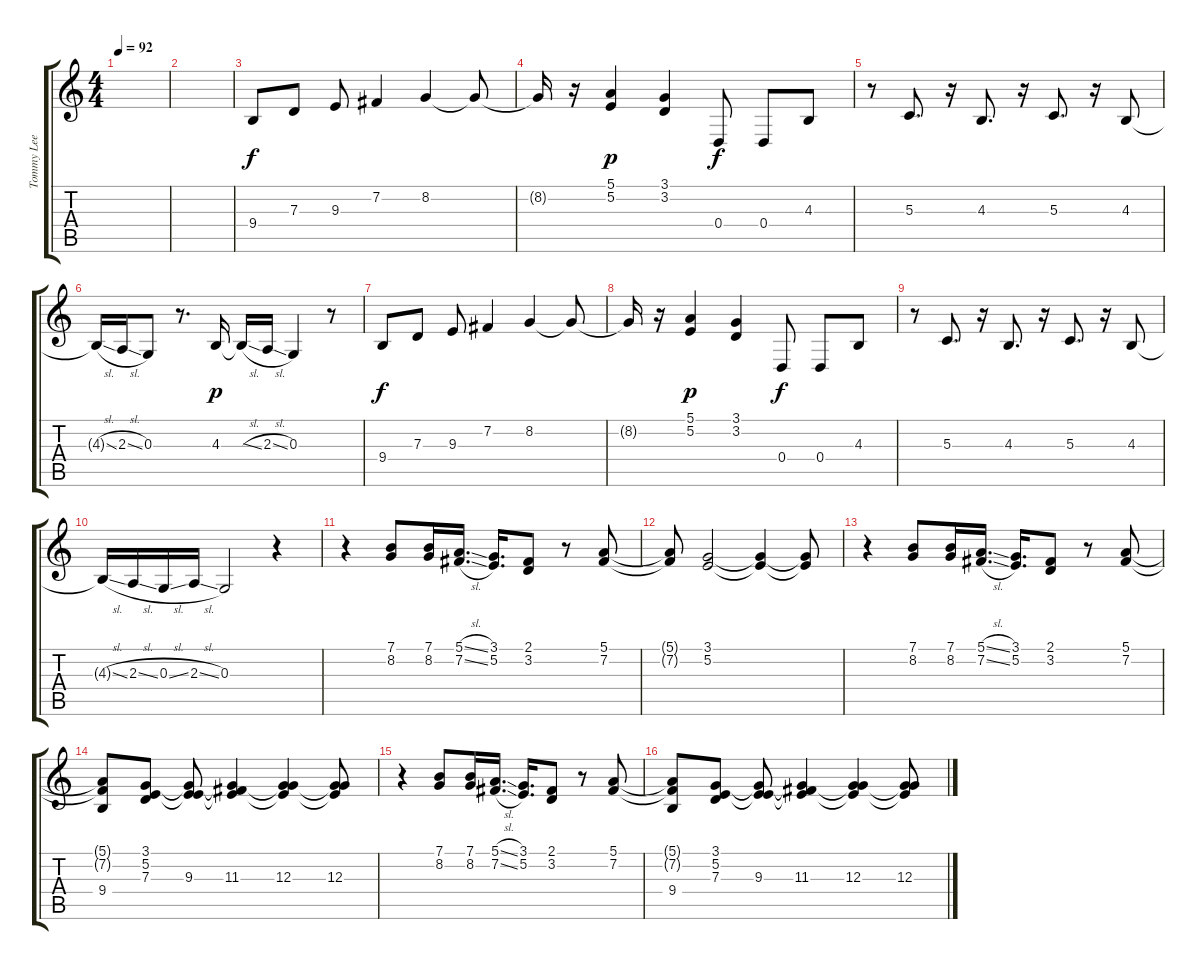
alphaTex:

\track ("Tommy Lee Singin'" "Tommy Lee ") {instrument clarinet}
\staff {score tabs}
\tuning (E4 B3 G3 D3 A2 D2) {hide}
\ts (4 4)
\tempo 92
\clef g2
\ks c
|
|
9.4.8{dy f} 7.3.8 9.3.8 7.2.4 8.2.4 8.2{t}.8 |
8.2{t}.16 r.16 (5.1 5.2).4{dy p} (3.1 3.2).4 0.4.8{dy f} 0.4.8 4.3.8 |
r.8 5.3.8{d} r.16 4.3.8{d} r.16 5.3.8{d} r.16 4.3.8 |
4.3{sl t}.16 2.3{sl}.16 0.3.8 r.8{d} 4.3.16{dy p} 4.3{sl t}.16 2.3{sl}.16 0.3.4 r.8 |
9.4.8{dy f} 7.3.8 9.3.8 7.2.4 8.2.4 8.2{t}.8 |
8.2{t}.16 r.16 (5.1 5.2).4{dy p} (3.1 3.2).4 0.4.8{dy f} 0.4.8 4.3.8 |
r.8 5.3.8{d} r.16 4.3.8{d} r.16 5.3.8{d} r.16 4.3.8 |
4.3{sl t}.16 2.3{sl}.16 0.3{sl}.16 2.3{sl}.16 0.3.2 r.4 |
r.4 (7.1 8.2).8 (7.1 8.2).16 (5.1{sl} 7.2{sl}).16{d} (3.1 5.2).16{d} (2.1 3.2).8 r.8 (5.1 7.2).8 |
(5.1{t} 7.2{t}).8 (3.1 5.2).2 (3.1{t} 5.2{t}).4 (3.1{t} 5.2{t}).8 |
r.4 (7.1 8.2).8 (7.1 8.2).16 (5.1{sl} 7.2{sl}).16{d} (3.1 5.2).16{d} (2.1 3.2).8 r.8 (5.1 7.2).8 |
(5.1{t} 7.2{t} 9.4).8 (3.1 5.2 7.3).8 (3.1{t} 5.2{t} 9.3).8 (3.1{t} 5.2{t} 11.3).4 (3.1{t} 5.2{t} 12.3).4 (3.1{t} 5.2{t} 12.3).8 |
r.4 (7.1 8.2).8 (7.1 8.2).16 (5.1{sl} 7.2{sl}).16{d} (3.1 5.2).16{d} (2.1 3.2).8 r.8 (5.1 7.2).8 |
(5.1{t} 7.2{t} 9.4).8 (3.1 5.2 7.3).8 (3.1{t} 5.2{t} 9.3).8 (3.1{t} 5.2{t} 11.3).4 (3.1{t} 5.2{t} 12.3).4 (3.1{t} 5.2{t} 12.3).8
